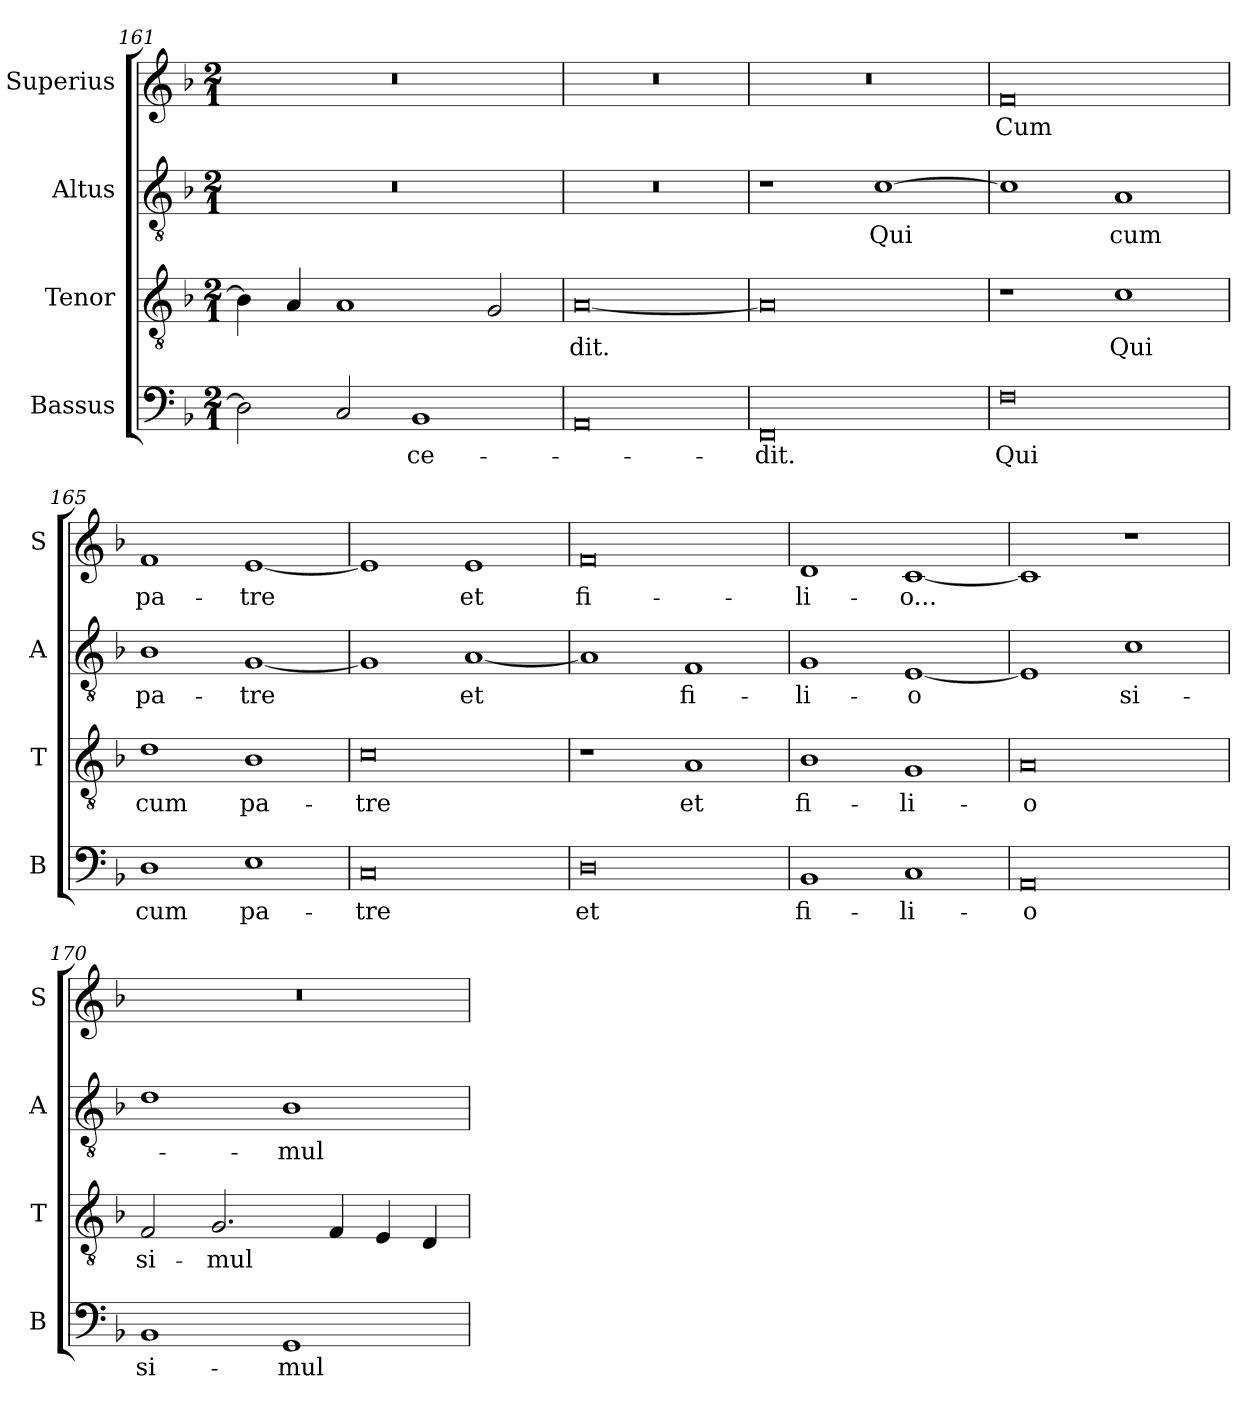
**kern	**text	**kern	**text	**kern	**text	**kern	**text
*part4	*part4	*part3	*part3	*part2	*part2	*part1	*part1
*staff4	*staff4	*staff3	*staff3	*staff2	*staff2	*staff1	*staff1
*I"Bassus	*	*I"Tenor	*	*I"Altus	*	*I"Superius	*
*I'B	*	*I'T	*	*I'A	*	*I'S	*
*clefF4	*	*clefGv2	*	*clefGv2	*	*clefG2	*
*k[b-]	*	*k[b-]	*	*k[b-]	*	*k[b-]	*
*M2/1	*	*M2/1	*	*M2/1	*	*M2/1	*
=161	=161	=161	=161	=161	=161	=161	=161
2D\]	.	4B-\]	.	0r	.	0r	.
.	.	4A/	.	.	.	.	.
2C/	.	1A	.	.	.	.	.
1BB-	-ce-	.	.	.	.	.	.
.	.	2G/	.	.	.	.	.
=162	=162	=162	=162	=162	=162	=162	=162
0AA	.	[0A	-dit.	0r	.	0r	.
=163	=163	=163	=163	=163	=163	=163	=163
0FF	-dit.	0A]	.	1r	.	0r	.
.	.	.	.	[1c	Qui	.	.
=164	=164	=164	=164	=164	=164	=164	=164
0F	Qui	1r	.	1c]	.	0f	Cum
.	.	1c	Qui	1A	cum	.	.
=165	=165	=165	=165	=165	=165	=165	=165
1D	cum	1d	cum	1B-	pa-	1f	pa-
1E	pa-	1B-	pa-	[1G	-tre	[1e	-tre
=166	=166	=166	=166	=166	=166	=166	=166
0C	-tre	0c	-tre	1G]	.	1e]	.
.	.	.	.	[1A	et	1e	et
=167	=167	=167	=167	=167	=167	=167	=167
0D	et	1r	.	1A]	.	0f	fi-
.	.	1A	et	1F	fi-	.	.
=168	=168	=168	=168	=168	=168	=168	=168
1BB-	fi-	1B-	fi-	1G	-li-	1d	-li-
1C	-li-	1G	-li-	[1E	-o	[1c	-o...
=169	=169	=169	=169	=169	=169	=169	=169
0AA	-o	0A	-o	1E]	.	1c]	.
.	.	.	.	1c	si-	1r	.
=170	=170	=170	=170	=170	=170	=170	=170
1BB-	si-	2F/	si-	1d	.	0r	.
.	.	2.G/	-mul	.	.	.	.
1GG	-mul	.	.	1B-	-mul	.	.
.	.	4F/	.	.	.	.	.
.	.	4E/	.	.	.	.	.
.	.	4D/	.	.	.	.	.
=	=	=	=	=	=	=	=
*-	*-	*-	*-	*-	*-	*-	*-
